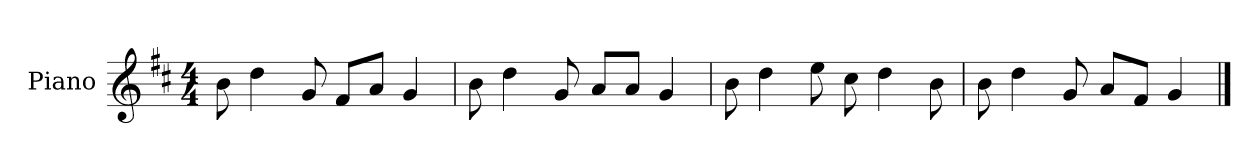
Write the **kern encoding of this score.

**kern
*part1
*staff1
*I"Piano
*I'P-no
*clefG2
*k[f#c#]
*M4/4
*MM90
=1
8b\
4dd\
8g/
8f#/L
8a/J
4g/
=2
8b\
4dd\
8g/
8a/L
8a/J
4g/
=3
8b\
4dd\
8ee\
8cc#\
4dd\
8b\
=4
8b\
4dd\
8g/
8a/L
8f#/J
4g/
==
*-
